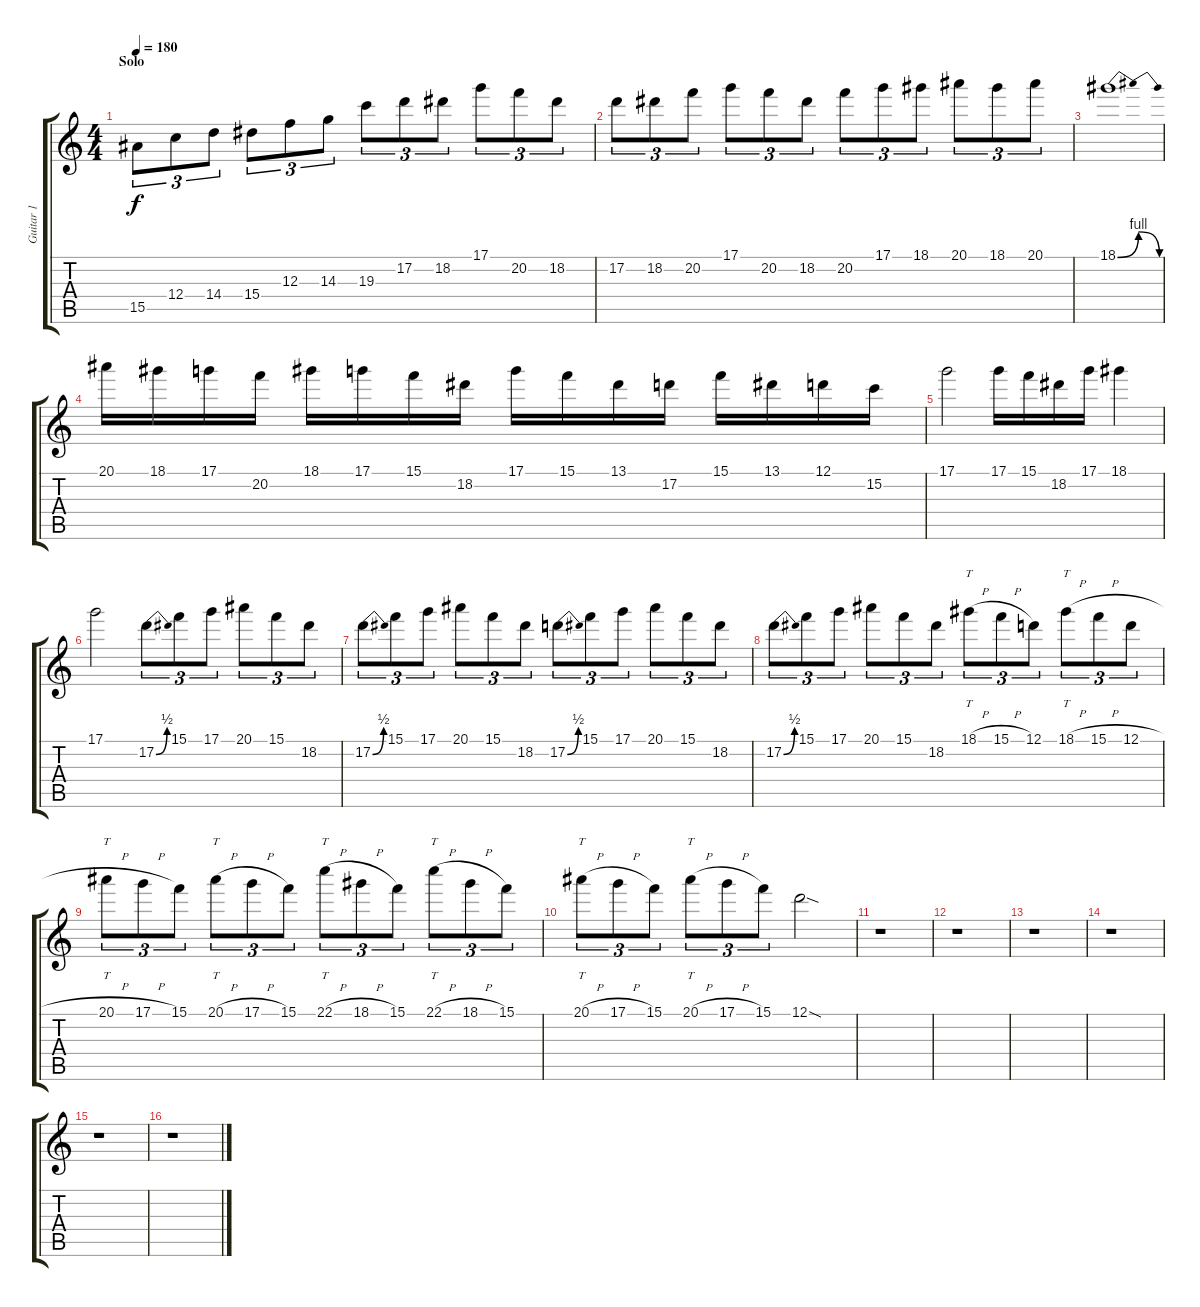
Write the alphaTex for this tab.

\track ("Guitar 1" "Guitar 1") {instrument distortionguitar}
\staff {score tabs}
\tuning (D4 A3 F3 C3 G2 C2) {hide}
\ts (4 4)
\section ("" "Solo")
\tempo 180
\clef g2
\ks c
15.5.8{tu (3 2) dy f balance 5 instrument overdrivenguitar} 12.4.8{tu (3 2)} 14.4.8{tu (3 2)} 15.4.8{tu (3 2)} 12.3.8{tu (3 2)} 14.3.8{tu (3 2)} 19.3.8{tu (3 2)} 17.2.8{tu (3 2)} 18.2.8{tu (3 2)} 17.1.8{tu (3 2)} 20.2.8{tu (3 2)} 18.2.8{tu (3 2)} |
17.2.8{tu (3 2)} 18.2.8{tu (3 2)} 20.2.8{tu (3 2)} 17.1.8{tu (3 2)} 20.2.8{tu (3 2)} 18.2.8{tu (3 2)} 20.2.8{tu (3 2)} 17.1.8{tu (3 2)} 18.1.8{tu (3 2)} 20.1.8{tu (3 2)} 18.1.8{tu (3 2)} 20.1.8{tu (3 2)} |
18.1{be (bendrelease 0 0 5 4 45 4 60 0)}.1 |
20.1.16 18.1.16 17.1.16 20.2.16 18.1.16 17.1.16 15.1.16 18.2.16 17.1.16 15.1.16 13.1.16 17.2.16 15.1.16 13.1.16 12.1.16 15.2.16 |
17.1.2 17.1.16 15.1.16 18.2.16 17.1.16 18.1.4 |
17.1.2 17.2{be (bend 0 0 60 2)}.8{tu (3 2)} 15.1.8{tu (3 2)} 17.1.8{tu (3 2)} 20.1.8{tu (3 2)} 15.1.8{tu (3 2)} 18.2.8{tu (3 2)} |
17.2{be (bend 0 0 60 2)}.8{tu (3 2)} 15.1.8{tu (3 2)} 17.1.8{tu (3 2)} 20.1.8{tu (3 2)} 15.1.8{tu (3 2)} 18.2.8{tu (3 2)} 17.2{be (bend 0 0 60 2)}.8{tu (3 2)} 15.1.8{tu (3 2)} 17.1.8{tu (3 2)} 20.1.8{tu (3 2)} 15.1.8{tu (3 2)} 18.2.8{tu (3 2)} |
17.2{be (bend 0 0 60 2)}.8{tu (3 2)} 15.1.8{tu (3 2)} 17.1.8{tu (3 2)} 20.1.8{tu (3 2)} 15.1.8{tu (3 2)} 18.2.8{tu (3 2)} 18.1{h}.8{tt tu (3 2)} 15.1{h}.8{tu (3 2)} 12.1.8{tu (3 2)} 18.1{h}.8{tt tu (3 2)} 15.1{h}.8{tu (3 2)} 12.1{h}.8{tu (3 2)} |
20.1{h}.8{tt tu (3 2)} 17.1{h}.8{tu (3 2)} 15.1.8{tu (3 2)} 20.1{h}.8{tt tu (3 2)} 17.1{h}.8{tu (3 2)} 15.1.8{tu (3 2)} 22.1{h}.8{tt tu (3 2)} 18.1{h}.8{tu (3 2)} 15.1.8{tu (3 2)} 22.1{h}.8{tt tu (3 2)} 18.1{h}.8{tu (3 2)} 15.1.8{tu (3 2)} |
20.1{h}.8{tt tu (3 2)} 17.1{h}.8{tu (3 2)} 15.1.8{tu (3 2)} 20.1{h}.8{tt tu (3 2)} 17.1{h}.8{tu (3 2)} 15.1.8{tu (3 2)} 12.1{sod}.2 |
r.1 |
r.1 |
r.1 |
r.1 |
r.1 |
r.1
